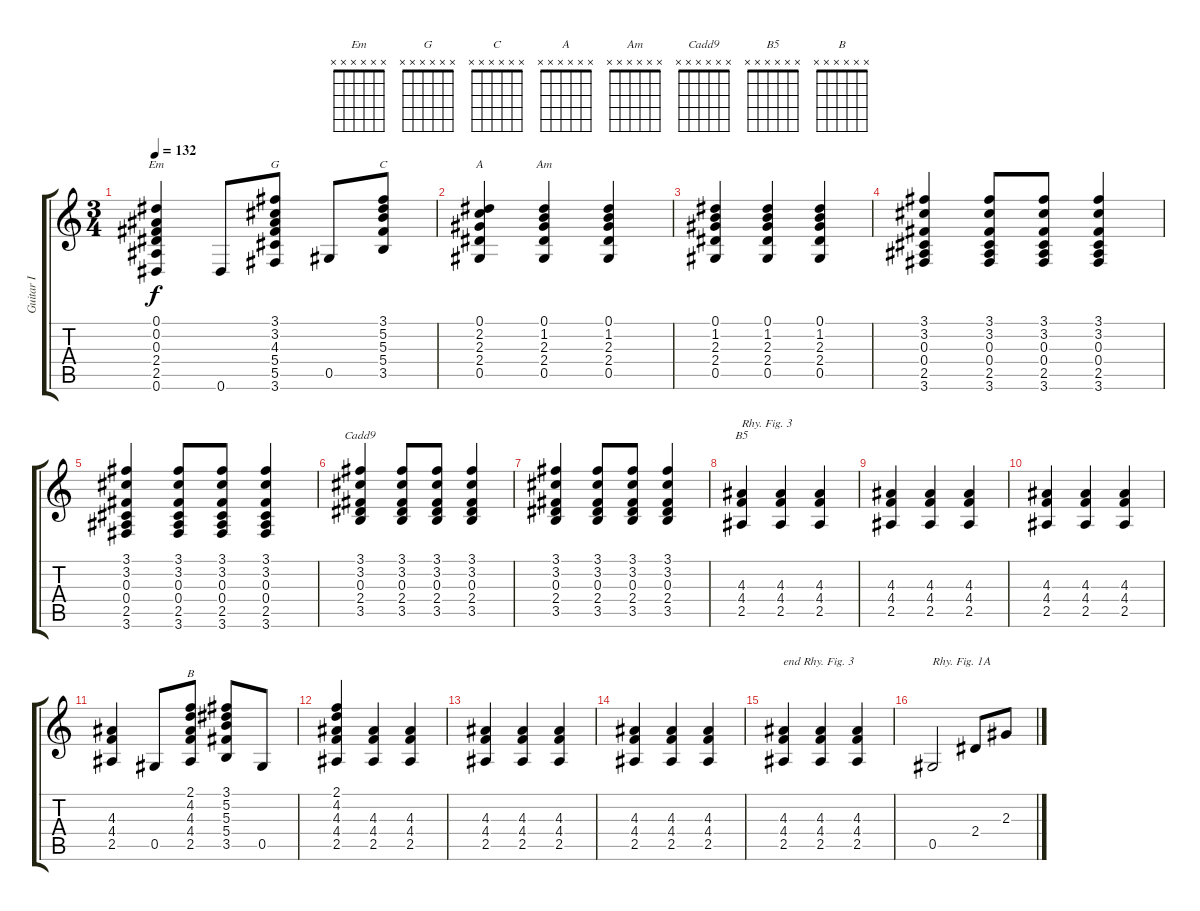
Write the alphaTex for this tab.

\track ("Guitar I" "Guitar I") {instrument electricguitarclean}
\staff {score tabs}
\tuning (Eb4 Bb3 Gb3 Db3 Ab2 Eb2) {hide}
\chord ("Em" x x x x x x) {firstfret 0}
\chord ("G" x x x x x x) {firstfret 0}
\chord ("C" x x x x x x) {firstfret 0}
\chord ("A" x x x x x x) {firstfret 0}
\chord ("Am" x x x x x x) {firstfret 0}
\chord ("Cadd9" x x x x x x) {firstfret 0}
\chord ("B5" x x x x x x) {firstfret 0}
\chord ("B" x x x x x x) {firstfret 0}
\ts (3 4)
\tempo 132
\clef g2
\ks c
(0.1 0.2 0.3 2.4 2.5 0.6).4{ch "Em" dy f} 0.6.8 (3.1 3.2 4.3 5.4 5.5 3.6).8{ch "G"} 0.5.8 (3.1 5.2 5.3 5.4 3.5).8{ch "C"} |
(0.1 2.2 2.3 2.4 0.5).4{ch "A"} (0.1 1.2 2.3 2.4 0.5).4{ch "Am"} (0.1 1.2 2.3 2.4 0.5).4 |
(0.1 1.2 2.3 2.4 0.5).4 (0.1 1.2 2.3 2.4 0.5).4 (0.1 1.2 2.3 2.4 0.5).4 |
(3.1 3.2 0.3 0.4 2.5 3.6).4 (3.1 3.2 0.3 0.4 2.5 3.6).8 (3.1 3.2 0.3 0.4 2.5 3.6).8 (3.1 3.2 0.3 0.4 2.5 3.6).4 |
(3.1 3.2 0.3 0.4 2.5 3.6).4 (3.1 3.2 0.3 0.4 2.5 3.6).8 (3.1 3.2 0.3 0.4 2.5 3.6).8 (3.1 3.2 0.3 0.4 2.5 3.6).4 |
(3.1 3.2 0.3 2.4 3.5).4{ch "Cadd9"} (3.1 3.2 0.3 2.4 3.5).8 (3.1 3.2 0.3 2.4 3.5).8 (3.1 3.2 0.3 2.4 3.5).4 |
(3.1 3.2 0.3 2.4 3.5).4 (3.1 3.2 0.3 2.4 3.5).8 (3.1 3.2 0.3 2.4 3.5).8 (3.1 3.2 0.3 2.4 3.5).4 |
(4.3 4.4 2.5).4{ch "B5" txt "Rhy. Fig. 3"} (4.3 4.4 2.5).4 (4.3 4.4 2.5).4 |
(4.3 4.4 2.5).4 (4.3 4.4 2.5).4 (4.3 4.4 2.5).4 |
(4.3 4.4 2.5).4 (4.3 4.4 2.5).4 (4.3 4.4 2.5).4 |
(4.3 4.4 2.5).4 0.5.8 (2.1 4.2 4.3 4.4 2.5).8{ch "B"} (3.1 5.2 5.3 5.4 3.5).8 0.5.8 |
(2.1 4.2 4.3 4.4 2.5).4 (4.3 4.4 2.5).4 (4.3 4.4 2.5).4 |
(4.3 4.4 2.5).4 (4.3 4.4 2.5).4 (4.3 4.4 2.5).4 |
(4.3 4.4 2.5).4 (4.3 4.4 2.5).4 (4.3 4.4 2.5).4 |
(4.3 4.4 2.5).4{txt "end Rhy. Fig. 3"} (4.3 4.4 2.5).4 (4.3 4.4 2.5).4 |
0.5.2{txt "Rhy. Fig. 1A"} 2.4.8 2.3.8
